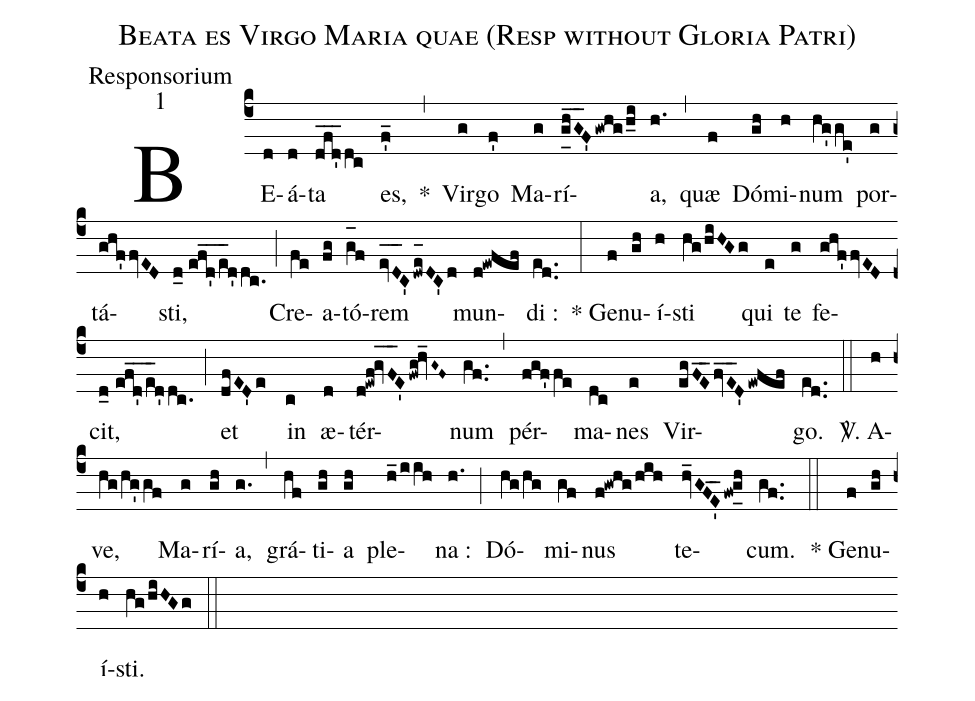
name:Beata es Virgo Maria quae (Resp without Gloria Patri);
office-part:Responsorium;
mode:1;
%%
(c4) BE(d)á(d)ta(dfd'___dc) es,(f'_) *(,) Vir(g)go(f') Ma(g)rí(g_[uh:l]h_G_F'gwhg/h_i)a,(h.) (,) quæ(f) Dó(gh)mi(h)num(hg'ge') por(g)tá(ghf'fvED)sti,(d_0//ef_d'_/e_d'dc.) (;) Cre(fe)a(fg)tó(g_[oh:h]f)rem(ev_[oh:h]D_[oh:h]C'dwe_[oh:h]DC'd) mun(d!ewfef)di :(ed..) (:)
* Ge(f)nu(gh)í(h)sti(hg/hiHGg) qui(e) te(g) fe(ghf'fvED)cit,(d_0//ef_d'_/e_d'dc.) (;) et(dfED'e) in(c) æ(d)tér(d!ewf!gv_[oh:h]F_[oh:h]E'/!fwg!hv_G~F~)num(gf..) (,) pér(fgf'fe)ma(dc)nes(e) Vir(egF_E_2fv_E_D'ewfef)go.(ed..) (::)
<sp>V/</sp>. A(h)ve,(hg/hg'gf) Ma(g)rí(gh)a,(g.) (,) grá(hf)ti(gh)a(gh) ple(h_/iih)na :(h.) (;) Dó(hg/hg)mi(gf)nus(f!gwhg/hih) te(hv_GF_5E'_fw!g_[uh:l]h)cum.(gf..) (::) * Ge(f)nu(gh)í(h)sti.(hg/hiHGg) (::)
